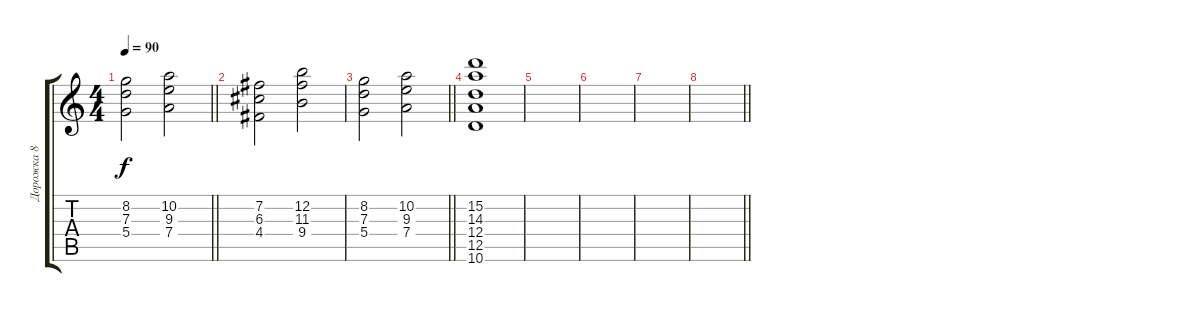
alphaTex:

\track ("Дорожка 8" "Дорожка 8") {instrument overdrivenguitar}
\staff {score tabs}
\tuning (E4 B3 G3 D3 A2 E2) {hide}
\ts (4 4)
\tempo 90
\clef g2
\barLineRight lightlight
\ks c
(8.2 7.3 5.4).2{dy f} (10.2 9.3 7.4).2 |
(7.2 6.3 4.4).2 (12.2 11.3 9.4).2 |
\barLineRight lightlight
(8.2 7.3 5.4).2 (10.2 9.3 7.4).2 |
(15.2 14.3 12.4 12.5 10.6).1 |
|
|
|
\barLineRight lightlight
